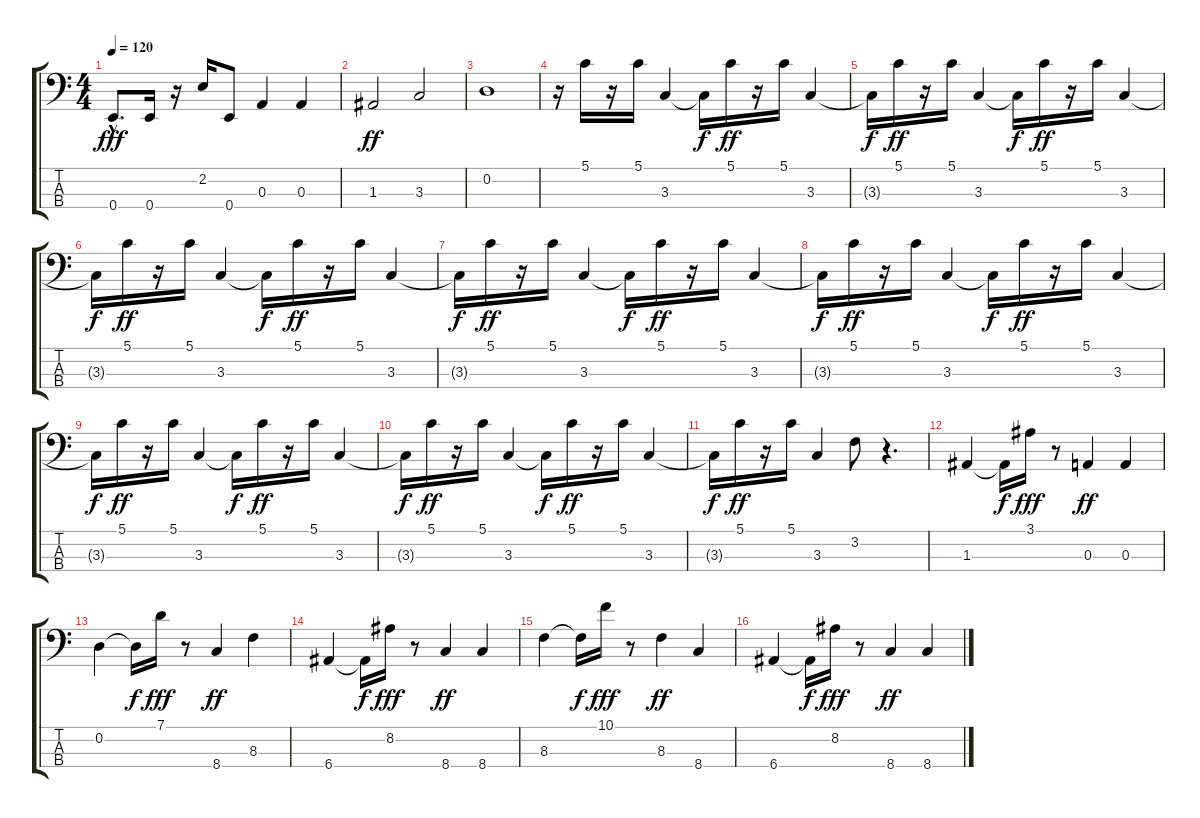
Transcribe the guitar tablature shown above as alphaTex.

\track "" {instrument slapbass1}
\staff {score tabs}
\tuning (G2 D2 A1 E1) {hide}
\ts (4 4)
\tempo 120
\clef f4
\ks c
0.4{hac}.8{d dy fff} 0.4.16 r.16 2.2.16 0.4.8 0.3.4 0.3.4 |
1.3.2{dy ff} 3.3.2 |
0.2.1 |
r.16 5.1.16 r.16 5.1.16 3.3.4 3.3{t}.16{dy f} 5.1.16{dy ff} r.16 5.1.16 3.3.4 |
3.3{t}.16{dy f} 5.1.16{dy ff} r.16 5.1.16 3.3.4 3.3{t}.16{dy f} 5.1.16{dy ff} r.16 5.1.16 3.3.4 |
3.3{t}.16{dy f} 5.1.16{dy ff} r.16 5.1.16 3.3.4 3.3{t}.16{dy f} 5.1.16{dy ff} r.16 5.1.16 3.3.4 |
3.3{t}.16{dy f} 5.1.16{dy ff} r.16 5.1.16 3.3.4 3.3{t}.16{dy f} 5.1.16{dy ff} r.16 5.1.16 3.3.4 |
3.3{t}.16{dy f} 5.1.16{dy ff} r.16 5.1.16 3.3.4 3.3{t}.16{dy f} 5.1.16{dy ff} r.16 5.1.16 3.3.4 |
3.3{t}.16{dy f} 5.1.16{dy ff} r.16 5.1.16 3.3.4 3.3{t}.16{dy f} 5.1.16{dy ff} r.16 5.1.16 3.3.4 |
3.3{t}.16{dy f} 5.1.16{dy ff} r.16 5.1.16 3.3.4 3.3{t}.16{dy f} 5.1.16{dy ff} r.16 5.1.16 3.3.4 |
3.3{t}.16{dy f} 5.1.16{dy ff} r.16 5.1.16 3.3.4 3.2.8 r.4{d} |
1.3.4 1.3{t}.16{dy f} 3.1.16{dy fff} r.8 0.3.4{dy ff} 0.3.4 |
0.2.4 0.2{t}.16{dy f} 7.1.16{dy fff} r.8 8.4.4{dy ff} 8.3.4 |
6.4.4 6.4{t}.16{dy f} 8.2.16{dy fff} r.8 8.4.4{dy ff} 8.4.4 |
8.3.4 8.3{t}.16{dy f} 10.1.16{dy fff} r.8 8.3.4{dy ff} 8.4.4 |
6.4.4 6.4{t}.16{dy f} 8.2.16{dy fff} r.8 8.4.4{dy ff} 8.4.4
